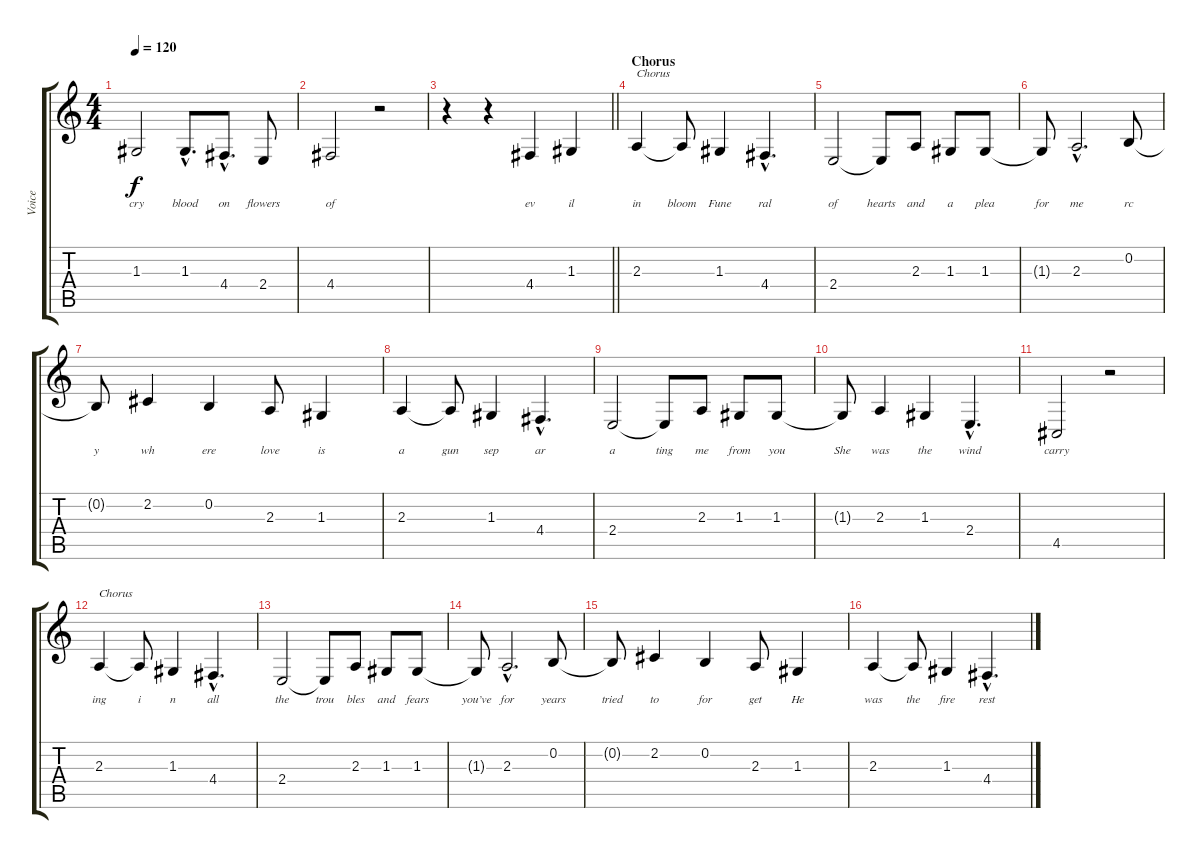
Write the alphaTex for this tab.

\track ("Voice" "Voice") {instrument lead2sawtooth}
\staff {score tabs}
\tuning (E4 B3 G3 D3 A2 E2) {hide}
\ts (4 4)
\tempo 120
\clef g2
\ks c
1.3.2{lyrics (0 "cry") lyrics (1 "") lyrics (2 "") lyrics (3 "") lyrics (4 "") dy f} 1.3{hac}.8{d lyrics (0 "blood") lyrics (1 "") lyrics (2 "") lyrics (3 "") lyrics (4 "")} 4.4{hac}.8{d lyrics (0 "on") lyrics (1 "") lyrics (2 "") lyrics (3 "") lyrics (4 "")} 2.4.8{lyrics (0 "flowers") lyrics (1 "") lyrics (2 "") lyrics (3 "") lyrics (4 "")} |
4.4.2{lyrics (0 "of") lyrics (1 "") lyrics (2 "") lyrics (3 "") lyrics (4 "")} r.2 |
\barLineRight lightlight
r.4 r.4 4.4.4{lyrics (0 "ev") lyrics (1 "") lyrics (2 "") lyrics (3 "") lyrics (4 "")} 1.3.4{lyrics (0 "il") lyrics (1 "") lyrics (2 "") lyrics (3 "") lyrics (4 "")} |
\section ("" "Chorus")
2.3.4{txt "Chorus" lyrics (0 "in") lyrics (1 "") lyrics (2 "") lyrics (3 "") lyrics (4 "")} 2.3{t}.8{lyrics (0 "bloom") lyrics (1 "") lyrics (2 "") lyrics (3 "") lyrics (4 "")} 1.3.4{lyrics (0 "Fune") lyrics (1 "") lyrics (2 "") lyrics (3 "") lyrics (4 "")} 4.4{hac}.4{d lyrics (0 "ral") lyrics (1 "") lyrics (2 "") lyrics (3 "") lyrics (4 "")} |
2.4.2{lyrics (0 "of") lyrics (1 "") lyrics (2 "") lyrics (3 "") lyrics (4 "")} 2.4{t}.8{lyrics (0 "hearts") lyrics (1 "") lyrics (2 "") lyrics (3 "") lyrics (4 "")} 2.3.8{lyrics (0 "and") lyrics (1 "") lyrics (2 "") lyrics (3 "") lyrics (4 "")} 1.3.8{lyrics (0 "a") lyrics (1 "") lyrics (2 "") lyrics (3 "") lyrics (4 "")} 1.3.8{lyrics (0 "plea") lyrics (1 "") lyrics (2 "") lyrics (3 "") lyrics (4 "")} |
1.3{t}.8{lyrics (0 "for") lyrics (1 "") lyrics (2 "") lyrics (3 "") lyrics (4 "")} 2.3{hac}.2{d lyrics (0 "me") lyrics (1 "") lyrics (2 "") lyrics (3 "") lyrics (4 "")} 0.2.8{lyrics (0 "rc") lyrics (1 "") lyrics (2 "") lyrics (3 "") lyrics (4 "")} |
0.2{t}.8{lyrics (0 "y") lyrics (1 "") lyrics (2 "") lyrics (3 "") lyrics (4 "")} 2.2.4{lyrics (0 "wh") lyrics (1 "") lyrics (2 "") lyrics (3 "") lyrics (4 "")} 0.2.4{lyrics (0 "ere") lyrics (1 "") lyrics (2 "") lyrics (3 "") lyrics (4 "")} 2.3.8{lyrics (0 "love") lyrics (1 "") lyrics (2 "") lyrics (3 "") lyrics (4 "")} 1.3.4{lyrics (0 "is") lyrics (1 "") lyrics (2 "") lyrics (3 "") lyrics (4 "")} |
2.3.4{lyrics (0 "a") lyrics (1 "") lyrics (2 "") lyrics (3 "") lyrics (4 "")} 2.3{t}.8{lyrics (0 "gun") lyrics (1 "") lyrics (2 "") lyrics (3 "") lyrics (4 "")} 1.3.4{lyrics (0 "sep") lyrics (1 "") lyrics (2 "") lyrics (3 "") lyrics (4 "")} 4.4{hac}.4{d lyrics (0 "ar") lyrics (1 "") lyrics (2 "") lyrics (3 "") lyrics (4 "")} |
2.4.2{lyrics (0 "a") lyrics (1 "") lyrics (2 "") lyrics (3 "") lyrics (4 "")} 2.4{t}.8{lyrics (0 "ting") lyrics (1 "") lyrics (2 "") lyrics (3 "") lyrics (4 "")} 2.3.8{lyrics (0 "me") lyrics (1 "") lyrics (2 "") lyrics (3 "") lyrics (4 "")} 1.3.8{lyrics (0 "from") lyrics (1 "") lyrics (2 "") lyrics (3 "") lyrics (4 "")} 1.3.8{lyrics (0 "you") lyrics (1 "") lyrics (2 "") lyrics (3 "") lyrics (4 "")} |
1.3{t}.8{lyrics (0 "She") lyrics (1 "") lyrics (2 "") lyrics (3 "") lyrics (4 "")} 2.3.4{lyrics (0 "was") lyrics (1 "") lyrics (2 "") lyrics (3 "") lyrics (4 "")} 1.3.4{lyrics (0 "the") lyrics (1 "") lyrics (2 "") lyrics (3 "") lyrics (4 "")} 2.4{hac}.4{d lyrics (0 "wind") lyrics (1 "") lyrics (2 "") lyrics (3 "") lyrics (4 "")} |
4.5.2{lyrics (0 "carry") lyrics (1 "") lyrics (2 "") lyrics (3 "") lyrics (4 "")} r.2 |
2.3.4{txt "Chorus" lyrics (0 "ing") lyrics (1 "") lyrics (2 "") lyrics (3 "") lyrics (4 "")} 2.3{t}.8{lyrics (0 "i") lyrics (1 "") lyrics (2 "") lyrics (3 "") lyrics (4 "")} 1.3.4{lyrics (0 "n") lyrics (1 "") lyrics (2 "") lyrics (3 "") lyrics (4 "")} 4.4{hac}.4{d lyrics (0 "all") lyrics (1 "") lyrics (2 "") lyrics (3 "") lyrics (4 "")} |
2.4.2{lyrics (0 "the") lyrics (1 "") lyrics (2 "") lyrics (3 "") lyrics (4 "")} 2.4{t}.8{lyrics (0 "trou") lyrics (1 "") lyrics (2 "") lyrics (3 "") lyrics (4 "")} 2.3.8{lyrics (0 "bles") lyrics (1 "") lyrics (2 "") lyrics (3 "") lyrics (4 "")} 1.3.8{lyrics (0 "and") lyrics (1 "") lyrics (2 "") lyrics (3 "") lyrics (4 "")} 1.3.8{lyrics (0 "fears") lyrics (1 "") lyrics (2 "") lyrics (3 "") lyrics (4 "")} |
1.3{t}.8{lyrics (0 "you’ve") lyrics (1 "") lyrics (2 "") lyrics (3 "") lyrics (4 "")} 2.3{hac}.2{d lyrics (0 "for") lyrics (1 "") lyrics (2 "") lyrics (3 "") lyrics (4 "")} 0.2.8{lyrics (0 "years") lyrics (1 "") lyrics (2 "") lyrics (3 "") lyrics (4 "")} |
0.2{t}.8{lyrics (0 "tried") lyrics (1 "") lyrics (2 "") lyrics (3 "") lyrics (4 "")} 2.2.4{lyrics (0 "to") lyrics (1 "") lyrics (2 "") lyrics (3 "") lyrics (4 "")} 0.2.4{lyrics (0 "for") lyrics (1 "") lyrics (2 "") lyrics (3 "") lyrics (4 "")} 2.3.8{lyrics (0 "get") lyrics (1 "") lyrics (2 "") lyrics (3 "") lyrics (4 "")} 1.3.4{lyrics (0 "He") lyrics (1 "") lyrics (2 "") lyrics (3 "") lyrics (4 "")} |
2.3.4{lyrics (0 "was") lyrics (1 "") lyrics (2 "") lyrics (3 "") lyrics (4 "")} 2.3{t}.8{lyrics (0 "the") lyrics (1 "") lyrics (2 "") lyrics (3 "") lyrics (4 "")} 1.3.4{lyrics (0 "fire") lyrics (1 "") lyrics (2 "") lyrics (3 "") lyrics (4 "")} 4.4{hac}.4{d lyrics (0 "rest") lyrics (1 "") lyrics (2 "") lyrics (3 "") lyrics (4 "")}
